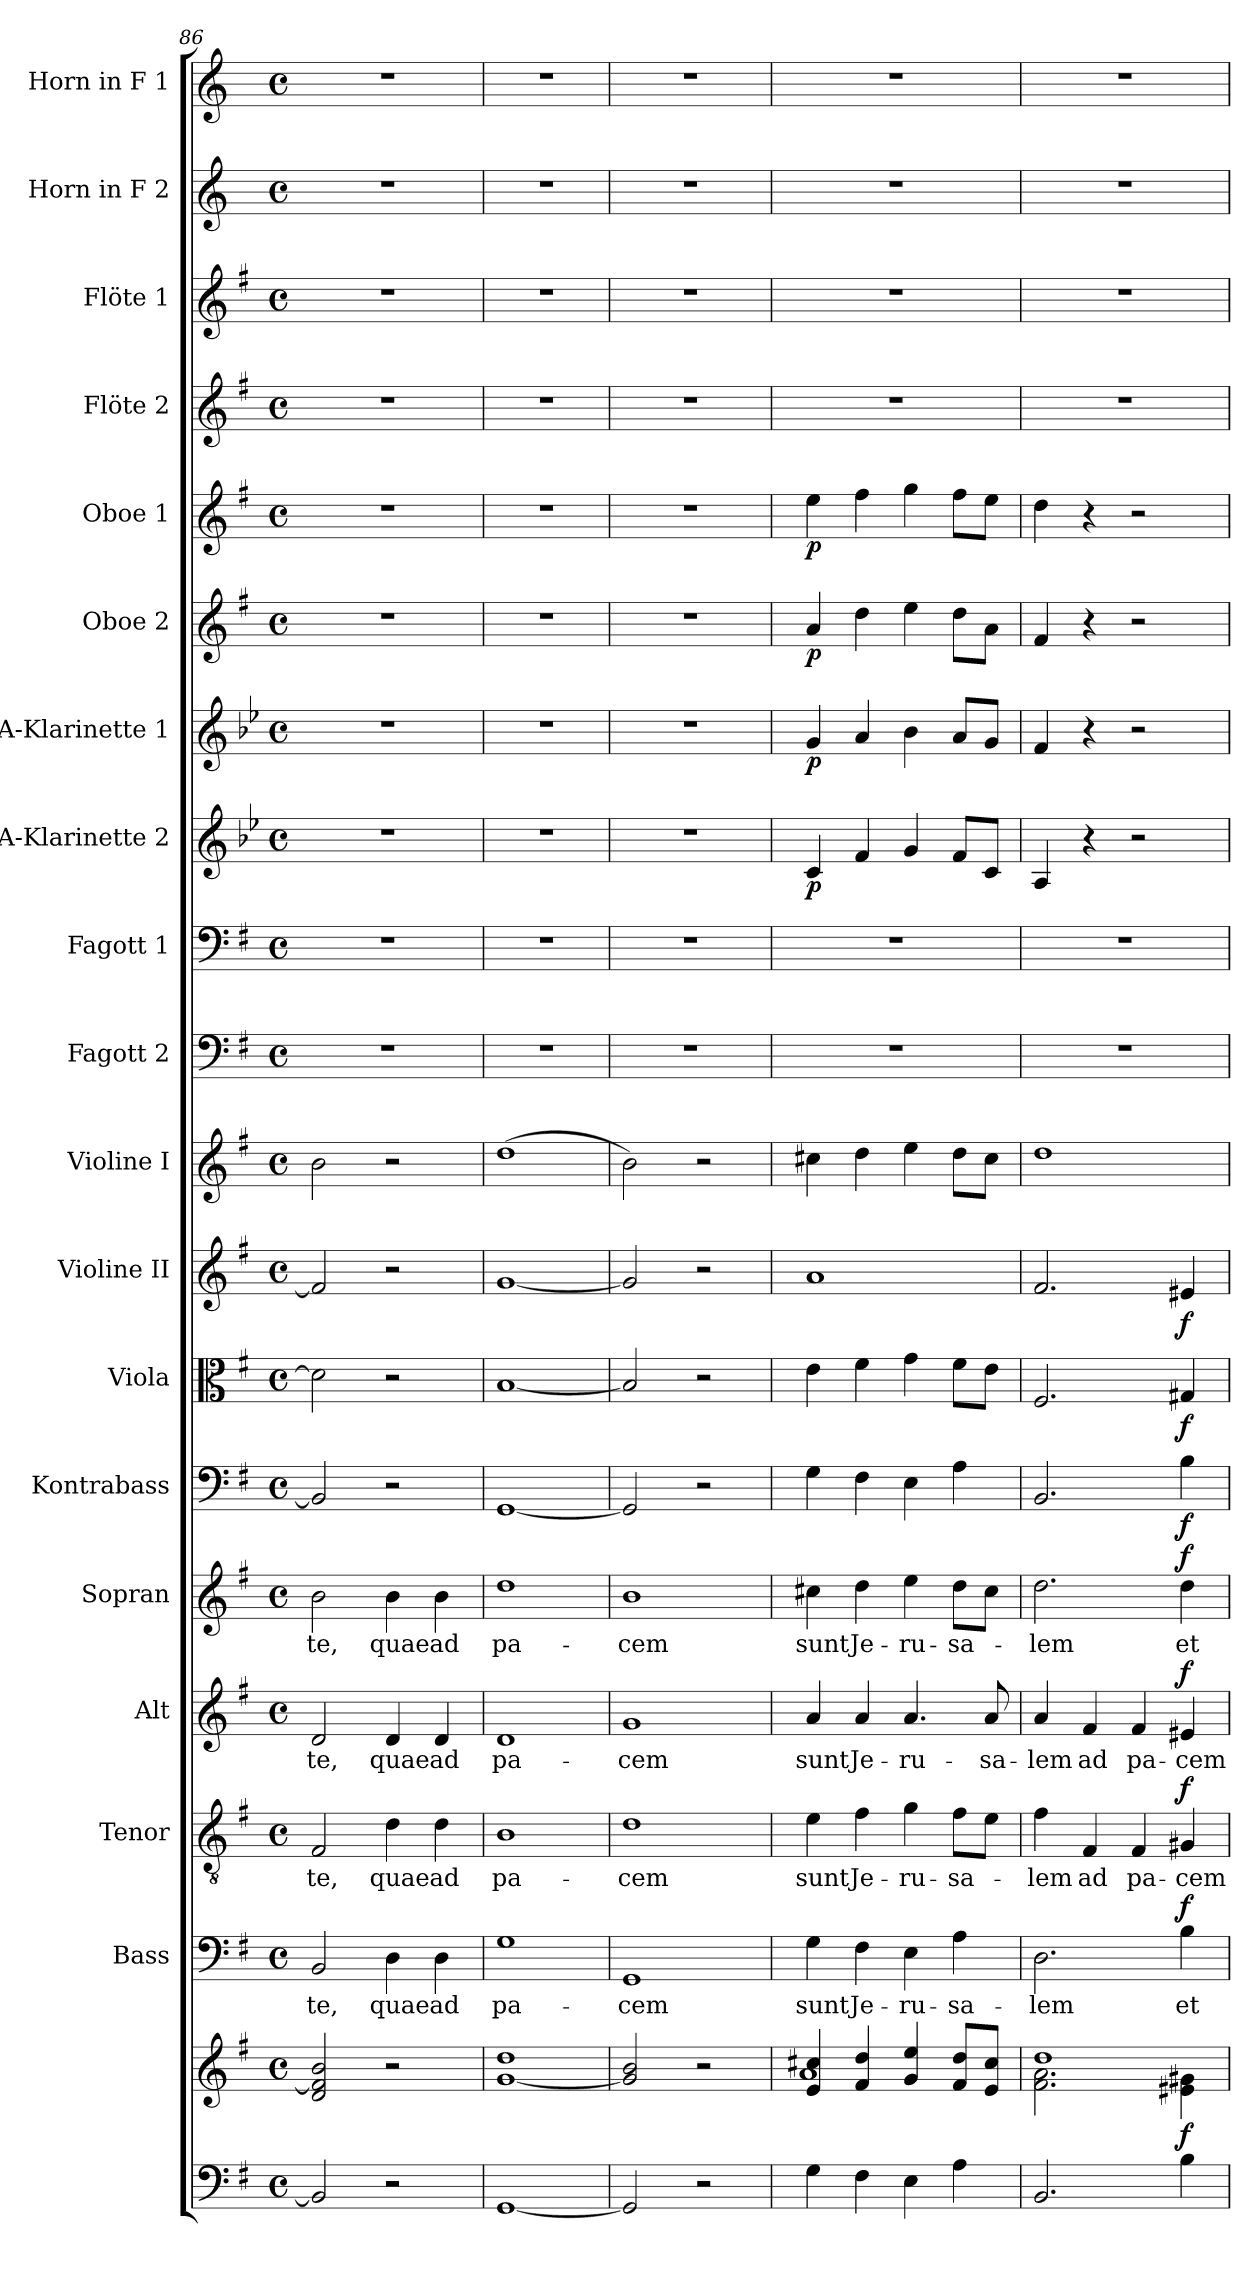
**kern	**kern	**dynam	**kern	**text	**dynam	**kern	**text	**dynam	**kern	**text	**dynam	**kern	**text	**dynam	**kern	**dynam	**kern	**dynam	**kern	**dynam	**kern	**kern	**kern	**kern	**dynam	**kern	**dynam	**kern	**dynam	**kern	**dynam	**kern	**kern	**kern	**kern
*part19	*part19	*part19	*part18	*part18	*part18	*part17	*part17	*part17	*part16	*part16	*part16	*part15	*part15	*part15	*part14	*part14	*part13	*part13	*part12	*part12	*part11	*part10	*part9	*part8	*part8	*part7	*part7	*part6	*part6	*part5	*part5	*part4	*part3	*part2	*part1
*staff20	*staff19	*staff19/20	*staff18	*staff18	*staff18	*staff17	*staff17	*staff17	*staff16	*staff16	*staff16	*staff15	*staff15	*staff15	*staff14	*staff14	*staff13	*staff13	*staff12	*staff12	*staff11	*staff10	*staff9	*staff8	*staff8	*staff7	*staff7	*staff6	*staff6	*staff5	*staff5	*staff4	*staff3	*staff2	*staff1
*	*	*	*I"Bass	*	*	*I"Tenor	*	*	*I"Alt	*	*	*I"Sopran	*	*	*I"Kontrabass	*	*I"Viola	*	*I"Violine II	*	*I"Violine I	*I"Fagott 2	*I"Fagott 1	*I"A-Klarinette 2	*	*I"A-Klarinette 1	*	*I"Oboe 2	*	*I"Oboe 1	*	*I"Flöte 2	*I"Flöte 1	*I"Horn in F 2	*I"Horn in F 1
*	*	*	*I'B.	*	*	*I'T.	*	*	*I'A.	*	*	*I'S.	*	*	*I'Kb.	*	*I'Vla.	*	*I'Vl. II	*	*I'Vl. I	*I'Fg. 2	*I'Fg. 1	*I'A Kl. 2	*	*I'A Kl. 1	*	*I'Ob. 2	*	*I'Ob. 1	*	*I'Fl. 2	*I'Fl. 1	*	*
*clefF4	*clefG2	*	*clefF4	*	*	*clefGv2	*	*	*clefG2	*	*	*clefG2	*	*	*clefF4	*	*clefC3	*	*clefG2	*	*clefG2	*clefF4	*clefF4	*clefG2	*	*clefG2	*	*clefG2	*	*clefG2	*	*clefG2	*clefG2	*clefG2	*clefG2
*	*	*	*	*	*	*	*	*	*	*	*	*	*	*	*ITrd7c12	*	*	*	*	*	*	*	*	*ITrd2c3	*	*ITrd2c3	*	*	*	*	*	*	*	*ITrd3c5	*ITrd3c5
*k[f#]	*k[f#]	*	*k[f#]	*	*	*k[f#]	*	*	*k[f#]	*	*	*k[f#]	*	*	*k[f#]	*	*k[f#]	*	*k[f#]	*	*k[f#]	*k[f#]	*k[f#]	*k[f#]	*	*k[f#]	*	*k[f#]	*	*k[f#]	*	*k[f#]	*k[f#]	*k[f#]	*k[f#]
*G:	*G:	*	*G:	*	*	*G:	*	*	*G:	*	*	*G:	*	*	*G:	*	*G:	*	*G:	*	*G:	*G:	*G:	*G:	*	*G:	*	*G:	*	*G:	*	*G:	*G:	*G:	*G:
*M4/4	*M4/4	*	*M4/4	*	*	*M4/4	*	*	*M4/4	*	*	*M4/4	*	*	*M4/4	*	*M4/4	*	*M4/4	*	*M4/4	*M4/4	*M4/4	*M4/4	*	*M4/4	*	*M4/4	*	*M4/4	*	*M4/4	*M4/4	*M4/4	*M4/4
*met(c)	*met(c)	*	*met(c)	*	*	*met(c)	*	*	*met(c)	*	*	*met(c)	*	*	*met(c)	*	*met(c)	*	*met(c)	*	*met(c)	*met(c)	*met(c)	*met(c)	*	*met(c)	*	*met(c)	*	*met(c)	*	*met(c)	*met(c)	*met(c)	*met(c)
=86	=86	=86	=86	=86	=86	=86	=86	=86	=86	=86	=86	=86	=86	=86	=86	=86	=86	=86	=86	=86	=86	=86	=86	=86	=86	=86	=86	=86	=86	=86	=86	=86	=86	=86	=86
!	!	!	!	!LO:LY:b	!	!	!LO:LY:b	!	!	!LO:LY:b	!	!	!LO:LY:b	!	!	!	!	!	!	!	!	!	!	!	!	!	!	!	!	!	!	!	!	!	!
2BB/]	2d/ 2f#/] 2b/	.	2BB/	-te,	.	2F#/	-te,	.	2d/	-te,	.	2b\	-te,	.	2BBB/]	.	2d\]	.	2f#/]	.	2b\	1r	1r	1r	.	1r	.	1r	.	1r	.	1r	1r	1r	1r
!	!	!	!	!LO:LY:b	!	!	!LO:LY:b	!	!	!LO:LY:b	!	!	!LO:LY:b	!	!	!	!	!	!	!	!	!	!	!	!	!	!	!	!	!	!	!	!	!	!
2r	2r	.	4D\	quae	.	4d\	quae	.	4d/	quae	.	4b\	quae	.	2r	.	2r	.	2r	.	2r	.	.	.	.	.	.	.	.	.	.	.	.	.	.
!	!	!	!	!LO:LY:b	!	!	!LO:LY:b	!	!	!LO:LY:b	!	!	!LO:LY:b	!	!	!	!	!	!	!	!	!	!	!	!	!	!	!	!	!	!	!	!	!	!
.	.	.	4D\	ad	.	4d\	ad	.	4d/	ad	.	4b\	ad	.	.	.	.	.	.	.	.	.	.	.	.	.	.	.	.	.	.	.	.	.	.
=87	=87	=87	=87	=87	=87	=87	=87	=87	=87	=87	=87	=87	=87	=87	=87	=87	=87	=87	=87	=87	=87	=87	=87	=87	=87	=87	=87	=87	=87	=87	=87	=87	=87	=87	=87
!	!	!	!	!LO:LY:b	!	!	!LO:LY:b	!	!	!LO:LY:b	!	!	!LO:LY:b	!	!	!	!	!	!	!	!	!	!	!	!	!	!	!	!	!	!	!	!	!	!
[1GG	[<1g 1dd	.	1G	pa-	.	1B	pa-	.	1d	pa-	.	1dd	pa-	.	[1GGG	.	[1B	.	[1g	.	(>1dd	1r	1r	1r	.	1r	.	1r	.	1r	.	1r	1r	1r	1r
=88	=88	=88	=88	=88	=88	=88	=88	=88	=88	=88	=88	=88	=88	=88	=88	=88	=88	=88	=88	=88	=88	=88	=88	=88	=88	=88	=88	=88	=88	=88	=88	=88	=88	=88	=88
!	!	!	!	!LO:LY:b	!	!	!LO:LY:b	!	!	!LO:LY:b	!	!	!LO:LY:b	!	!	!	!	!	!	!	!	!	!	!	!	!	!	!	!	!	!	!	!	!	!
2GG/]	2g/] 2b/	.	1GG	-cem	.	1d	-cem	.	1g	-cem	.	1b	-cem	.	2GGG/]	.	2B/]	.	2g/]	.	2b\)	1r	1r	1r	.	1r	.	1r	.	1r	.	1r	1r	1r	1r
2r	2r	.	.	.	.	.	.	.	.	.	.	.	.	.	2r	.	2r	.	2r	.	2r	.	.	.	.	.	.	.	.	.	.	.	.	.	.
=89	=89	=89	=89	=89	=89	=89	=89	=89	=89	=89	=89	=89	=89	=89	=89	=89	=89	=89	=89	=89	=89	=89	=89	=89	=89	=89	=89	=89	=89	=89	=89	=89	=89	=89	=89
*	*^	*	*	*	*	*	*	*	*	*	*	*	*	*	*	*	*	*	*	*	*	*	*	*	*	*	*	*	*	*	*	*	*	*	*
!	!	!	!	!	!LO:LY:b	!	!	!LO:LY:b	!	!	!LO:LY:b	!	!	!LO:LY:b	!	!	!	!	!	!	!	!	!	!	!	!LO:DY:b	!	!LO:DY:b	!	!LO:DY:b	!	!LO:DY:b	!	!	!	!
4G\	4e/ 4cc#X/	1a	.	4G\	sunt	.	4e\	sunt	.	4a/	sunt	.	4cc#X\	sunt	.	4GG\	.	4e\	.	1a	.	4cc#X\	1r	1r	4A/	p	4e/	p	4a/	p	4ee\	p	1r	1r	1r	1r
!	!	!	!	!	!LO:LY:b	!	!	!LO:LY:b	!	!	!LO:LY:b	!	!	!LO:LY:b	!	!	!	!	!	!	!	!	!	!	!	!	!	!	!	!	!	!	!	!	!	!
4F#\	4f#/ 4dd/	.	.	4F#\	Je-	.	4f#\	Je-	.	4a/	Je-	.	4dd\	Je-	.	4FF#\	.	4f#\	.	.	.	4dd\	.	.	4d/	.	4f#/	.	4dd\	.	4ff#\	.	.	.	.	.
!	!	!	!	!	!LO:LY:b	!	!	!LO:LY:b	!	!	!LO:LY:b	!	!	!LO:LY:b	!	!	!	!	!	!	!	!	!	!	!	!	!	!	!	!	!	!	!	!	!	!
4E\	4g/ 4ee/	.	.	4E\	-ru-	.	4g\	-ru-	.	4.a/	-ru-	.	4ee\	-ru-	.	4EE\	.	4g\	.	.	.	4ee\	.	.	4e/	.	4g\	.	4ee\	.	4gg\	.	.	.	.	.
!	!	!	!	!	!LO:LY:b	!	!	!LO:LY:b	!	!	!	!	!	!LO:LY:b	!	!	!	!	!	!	!	!	!	!	!	!	!	!	!	!	!	!	!	!	!	!
4A\	8f#/ 8dd/L	.	.	4A\	-sa-	.	8f#\L	-sa-	.	.	.	.	8dd\L	-sa-	.	4AA\	.	8f#\L	.	.	.	8dd\L	.	.	8d/L	.	8f#/L	.	8dd\L	.	8ff#\L	.	.	.	.	.
!	!	!	!	!	!	!	!	!	!	!	!LO:LY:b	!	!	!	!	!	!	!	!	!	!	!	!	!	!	!	!	!	!	!	!	!	!	!	!	!
.	8e/ 8cc#/J	.	.	.	.	.	8e\J	.	.	8a/	-sa-	.	8cc#\J	.	.	.	.	8e\J	.	.	.	8cc#\J	.	.	8A/J	.	8e/J	.	8a\J	.	8ee\J	.	.	.	.	.
=90	=90	=90	=90	=90	=90	=90	=90	=90	=90	=90	=90	=90	=90	=90	=90	=90	=90	=90	=90	=90	=90	=90	=90	=90	=90	=90	=90	=90	=90	=90	=90	=90	=90	=90	=90	=90
!	!	!	!	!	!LO:LY:b	!	!	!LO:LY:b	!	!	!LO:LY:b	!	!	!LO:LY:b	!	!	!	!	!	!	!	!	!	!	!	!	!	!	!	!	!	!	!	!	!	!
2.BB/	1dd	2.f#\ 2.a\	.	2.D\	-lem	.	4f#\	-lem	.	4a/	-lem	.	2.dd\	-lem	.	2.BBB/	.	2.F#/	.	2.f#/	.	1dd	1r	1r	4F#/	.	4d/	.	4f#/	.	4dd\	.	1r	1r	1r	1r
!	!	!	!	!	!	!	!	!LO:LY:b	!	!	!LO:LY:b	!	!	!	!	!	!	!	!	!	!	!	!	!	!	!	!	!	!	!	!	!	!	!	!	!
.	.	.	.	.	.	.	4F#/	ad	.	4f#/	ad	.	.	.	.	.	.	.	.	.	.	.	.	.	4r	.	4r	.	4r	.	4r	.	.	.	.	.
!	!	!	!	!	!	!	!	!LO:LY:b	!	!	!LO:LY:b	!	!	!	!	!	!	!	!	!	!	!	!	!	!	!	!	!	!	!	!	!	!	!	!	!
.	.	.	.	.	.	.	4F#/	pa-	.	4f#/	pa-	.	.	.	.	.	.	.	.	.	.	.	.	.	2r	.	2r	.	2r	.	2r	.	.	.	.	.
!	!	!	!LO:DY:b	!	!LO:LY:b	!LO:DY:a	!	!LO:LY:b	!LO:DY:a	!	!LO:LY:b	!LO:DY:a	!	!LO:LY:b	!LO:DY:a	!	!LO:DY:b	!	!LO:DY:b	!	!LO:DY:b	!	!	!	!	!	!	!	!	!	!	!	!	!	!	!
4B\	.	4e#X\ 4g#X\	f	4B\	et	f	4G#X/	-cem	f	4e#X/	-cem	f	4dd\	et	f	4BB\	f	4G#X/	f	4e#X/	f	.	.	.	.	.	.	.	.	.	.	.	.	.	.	.
*	*v	*v	*	*	*	*	*	*	*	*	*	*	*	*	*	*	*	*	*	*	*	*	*	*	*	*	*	*	*	*	*	*	*	*	*	*
=	=	=	=	=	=	=	=	=	=	=	=	=	=	=	=	=	=	=	=	=	=	=	=	=	=	=	=	=	=	=	=	=	=	=	=
*-	*-	*-	*-	*-	*-	*-	*-	*-	*-	*-	*-	*-	*-	*-	*-	*-	*-	*-	*-	*-	*-	*-	*-	*-	*-	*-	*-	*-	*-	*-	*-	*-	*-	*-	*-
